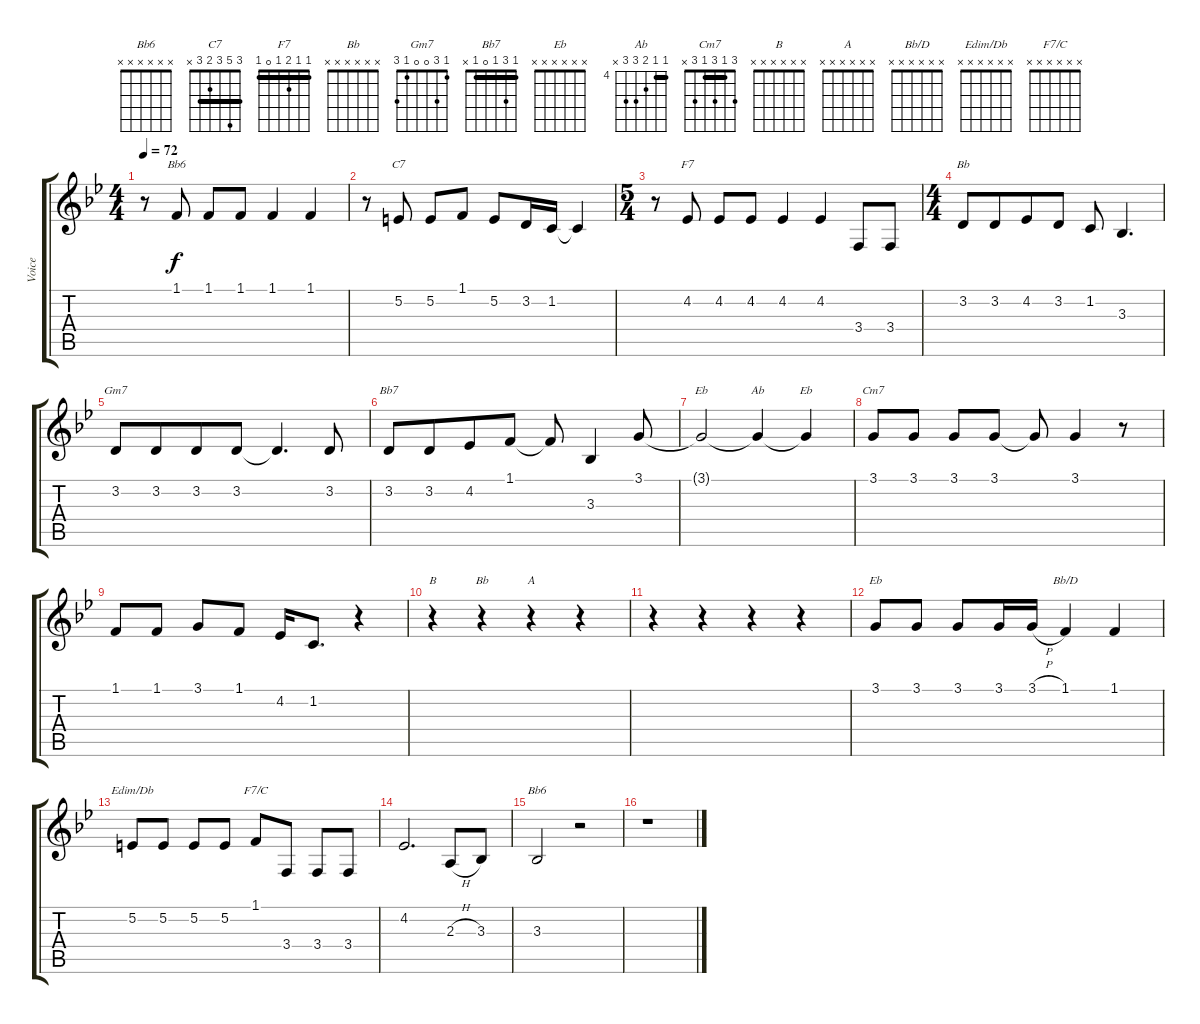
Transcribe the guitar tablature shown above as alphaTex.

\track ("Voice" "Voice") {instrument clarinet}
\staff {score tabs}
\tuning (E4 B3 G3 D3 A2 E2) {hide}
\chord ("Bb6" 1 3 0 0 1 x)
\chord ("C7" 3 5 3 2 3 x) {barre 3}
\chord ("F7" 1 1 2 1 0 1) {barre 1}
\chord ("Bb" 1 3 3 0 1 x)
\chord ("Gm7" 1 3 0 0 1 3)
\chord ("Bb7" 1 3 1 0 1 x) {barre 1}
\chord ("Eb" 3 4 3 1 x x) {barre 3}
\chord ("Ab" 4 4 5 6 6 x) {firstfret 4 barre 4}
\chord ("Eb" 6 8 8 8 6 x) {firstfret 6 barre 6}
\chord ("Cm7" 3 1 3 1 3 x) {barre 1}
\chord ("B" x x x x x x)
\chord ("Bb" x x x x x x)
\chord ("A" x x x x x x)
\chord ("Eb" x x x x x x)
\chord ("Bb/D" x x x x x x)
\chord ("Edim/Db" x x x x x x)
\chord ("F7/C" x x x x x x)
\chord ("Bb6" x x x x x x)
\ts (4 4)
\tempo 72
\clef g2
\ks bb
r.8{dy f instrument clarinet} 1.1.8{ch "Bb6"} 1.1.8 1.1.8 1.1.4 1.1.4 |
r.8 5.2.8{ch "C7"} 5.2.8 1.1.8 5.2.8 3.2.16 1.2.16 1.2{t}.4 |
\ts (5 4)
r.8 4.2.8{ch "F7"} 4.2.8 4.2.8 4.2.4 4.2.4 3.4.8 3.4.8 |
\ts (4 4)
3.2.8{ch "Bb"} 3.2.8{beam merge} 4.2.8 3.2.8 1.2.8 3.3.4{d} |
3.2.8{ch "Gm7"} 3.2.8{beam merge} 3.2.8 3.2.8 3.2{t}.4{d} 3.2.8 |
3.2.8{ch "Bb7"} 3.2.8{beam merge} 4.2.8 1.1.8 1.1{t}.8 3.3.4 3.1.8 |
3.1{t}.2{ch "Eb"} 3.1{t}.4{ch "Ab"} 3.1{t}.4{ch "Eb"} |
3.1.8{ch "Cm7"} 3.1.8 3.1.8 3.1.8 3.1{t}.8 3.1.4 r.8 |
1.1.8 1.1.8 3.1.8 1.1.8 4.2.16 1.2.8{d} r.4 |
r.4{ch "B"} r.4{ch "Bb"} r.4{ch "A"} r.4 |
r.4 r.4 r.4 r.4 |
3.1.8{ch "Eb"} 3.1.8 3.1.8 3.1.16 3.1{h}.16 1.1.4{ch "Bb/D"} 1.1.4 |
5.2.8{ch "Edim/Db"} 5.2.8 5.2.8 5.2.8 1.1.8{ch "F7/C"} 3.4.8 3.4.8 3.4.8 |
4.2.2{d} 2.3{h}.8 3.3.8 |
3.3.2{ch "Bb6"} r.2 |
r.1
